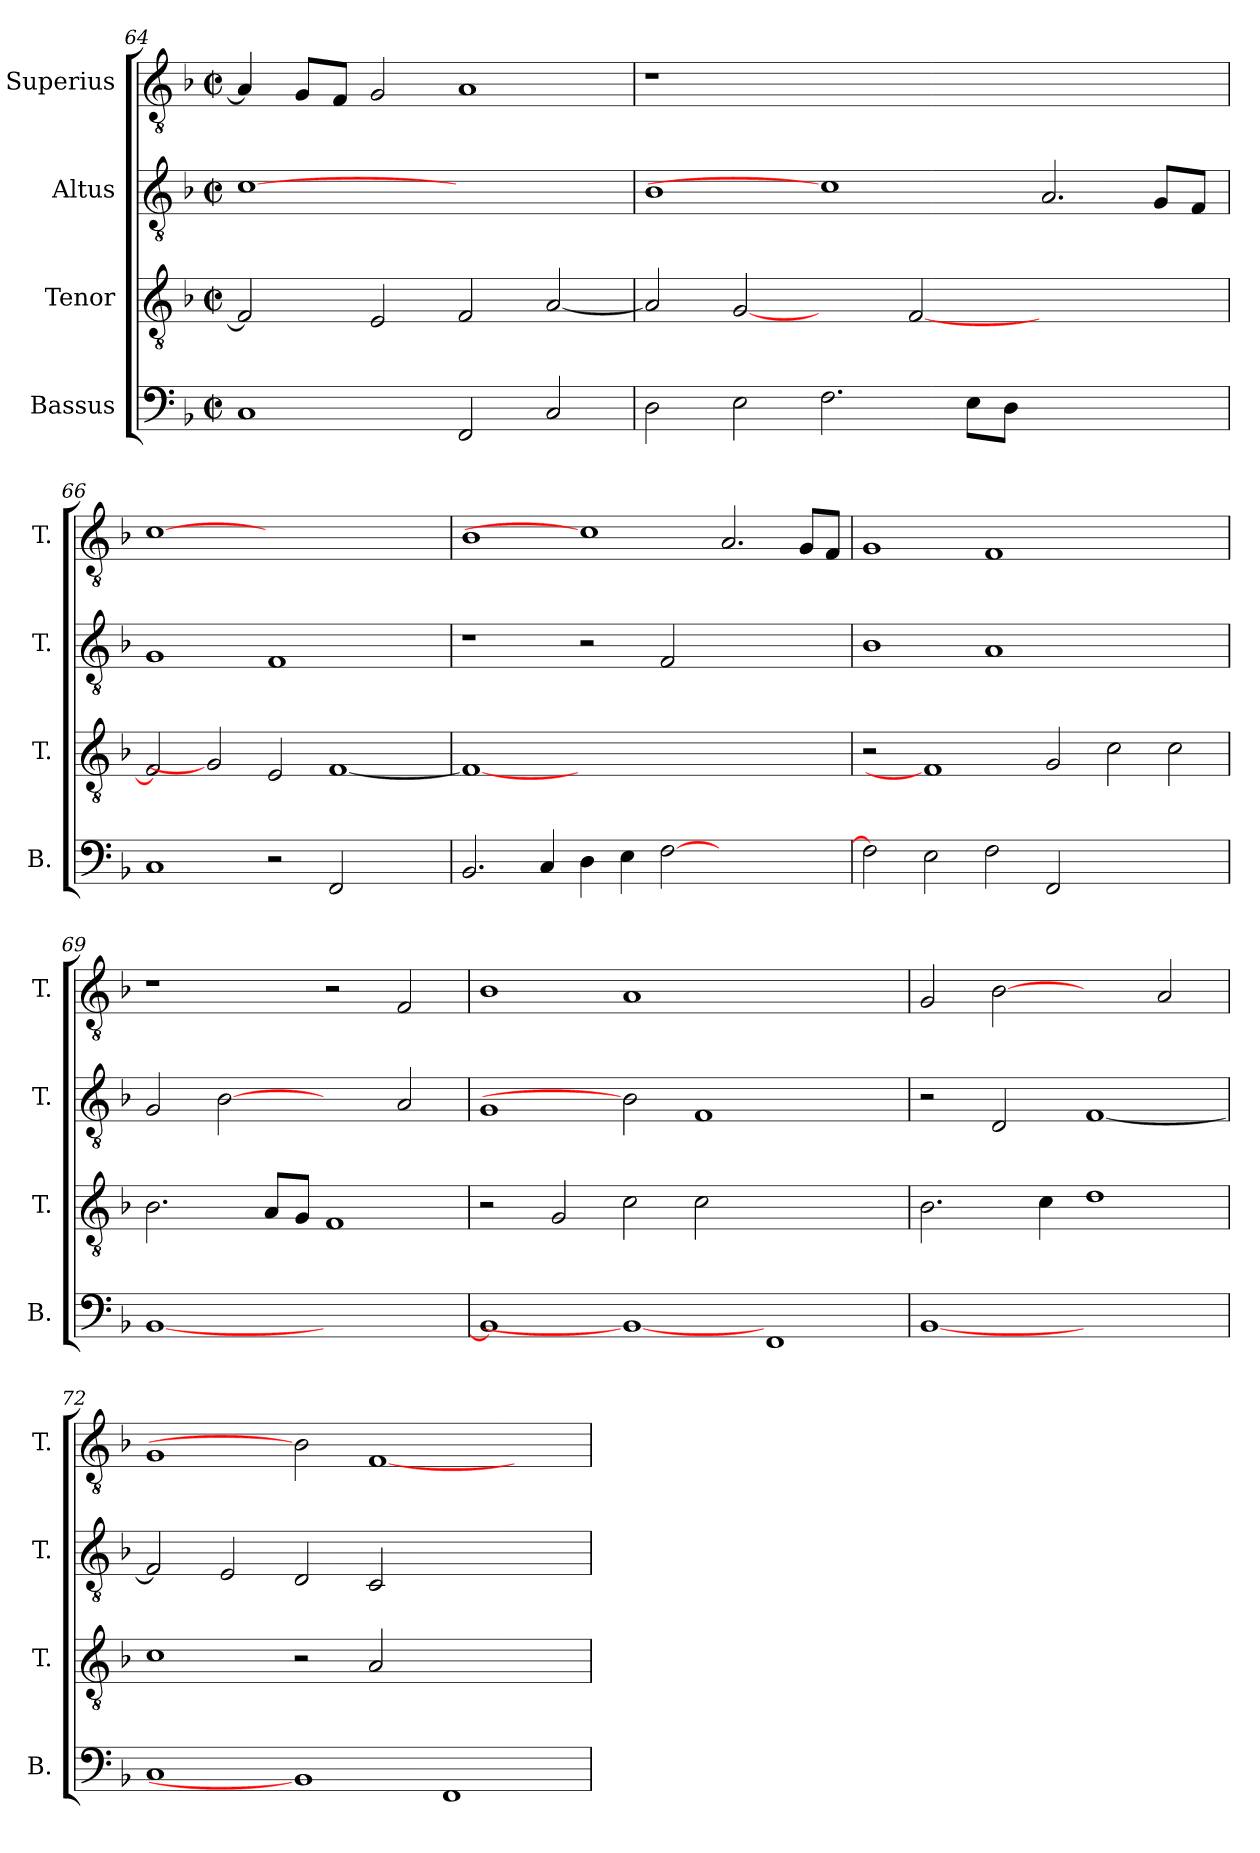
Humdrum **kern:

**kern	**kern	**kern	**kern
*part4	*part3	*part2	*part1
*staff4	*staff3	*staff2	*staff1
*I"Bassus	*I"Tenor	*I"Altus	*I"Superius
*I'B.	*I'T.	*I'T.	*I'T.
!!LO:PB:g=z
*clefF4	*clefGv2	*clefGv2	*clefGv2
*	*ITrd7c12	*ITrd7c12	*ITrd7c12
*k[b-]	*k[b-]	*k[b-]	*k[b-]
*F:	*F:	*F:	*F:
*M2/2	*M2/2	*M2/2	*M2/2
*met(c|)	*met(c|)	*met(c|)	*met(c|)
=64	=64	=64	=64
1Ci	2FFi/]	[1Ci	4AAi/]
.	.	.	8GGi/L
.	.	.	8FFi/J
.	2EEi/	.	2GGi/
2FFi/	2FFi/	1ryy	1AAi
2Ci/	[<2AAi/	.	.
=65	=65	=65	=65
!	!	!	!LO:N:vis=1
2Di\	2AAi/]	1BB-i	1r
2Ei\	[2GGi	.	.
2.Fi\	2ryy	1Ci]	0ryy
.	[<2FFi/	.	.
8Ei\L	.	.	.
8Di\J	.	.	.
1ryy	1ryy	2.AAi/	.
.	.	8GGi/L	.
.	.	8FFi/J	.
=66	=66	=66	=66
1Ci	2FFi/]	1GGi	[1Ci
.	2GGi]	.	.
2r	2EEi/	1FFi	1.ryy
2FFi/	[<1FFi	.	.
2ryy	.	2ryy	.
=67	=67	=67	=67
2.BB-i/	1FFi_<	1r	1BB-i
4Ci/	.	.	.
4Di\	0ryy	2r	1Ci]
4Ei\	.	.	.
[>2Fi\	.	2FFi/	.
1ryy	.	1ryy	2.AAi/
.	.	.	8GGi/L
.	.	.	8FFi/J
=68	=68	=68	=68
2Fi\]	2r	1BB-i	1GGi
2Ei\	1FFi]	.	.
2Fi\	.	1AAi	1FFi
2FFi/	2GGi/	.	.
1ryy	2Ci\	1ryy	1ryy
.	2Ci\	.	.
!!LO:LB:g=z
=69	=69	=69	=69
[<1BB-i	2.BB-i\	2GGi/	1r
.	.	[2BB-i	.
.	8AAi/L	.	.
.	8GGi/J	.	.
1ryy	1FFi	2ryy	2r
.	.	2AAi/	2FFi/
=70	=70	=70	=70
1BB-i]	2r	1GGi	1BB-i
.	2GGi/	.	.
1BB-i_	2Ci\	2BB-i]	1AAi
.	2Ci\	1FFi	.
1FFi	1ryy	.	1ryy
.	.	2ryy	.
=71	=71	=71	=71
[1BB-i	2.BB-i\	2r	2GGi/
.	.	2DDi/	[2BB-i
.	4Ci\	.	.
1ryy	1Di	[<1FFi	2ryy
.	.	.	2AAi/
=72	=72	=72	=72
1Ci	1Ci	2FFi/]	1GGi
.	.	2EEi/	.
1BB-i]	2r	2DDi/	2BB-i]
.	2AAi/	2CCi/	[<1FFi
1FFi	1ryy	1ryy	.
.	.	.	2ryy
=	=	=	=
*-	*-	*-	*-
